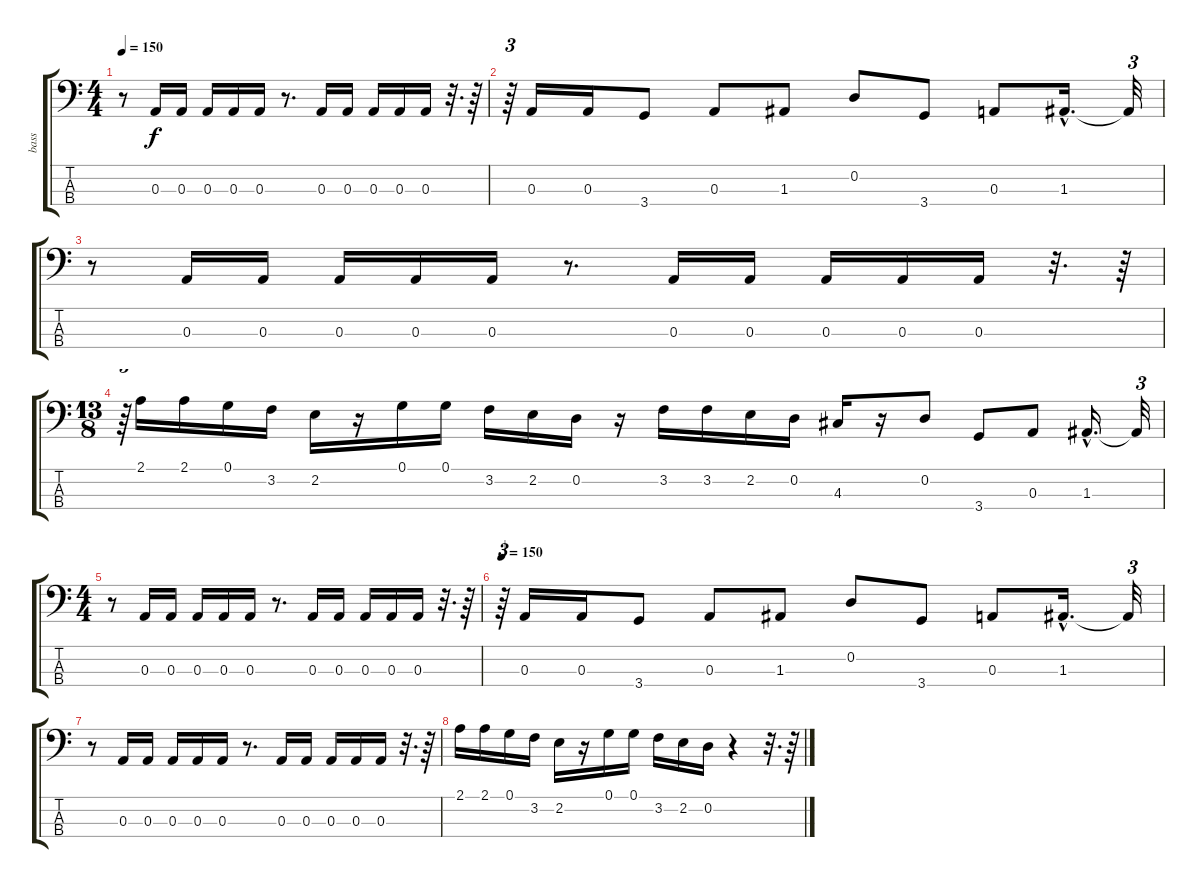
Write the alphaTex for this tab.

\track ("bass" "bass") {instrument electricbassfinger}
\staff {score tabs}
\tuning (G2 D2 A1 E1) {hide}
\ts (4 4)
\tempo 150
\clef f4
\ks c
r.8{dy f} 0.3.16 0.3.16 0.3.16 0.3.16 0.3.16 r.8{d} 0.3.16 0.3.16 0.3.16 0.3.16 0.3.16 r.32{d} r.64 |
r.64{tu (3 2)} 0.3.16 0.3.16 3.4.8 0.3.8 1.3.8 0.2.8 3.4.8 0.3.8 1.3{hac}.16{d} 1.3{t}.32{tu (3 2)} |
r.8 0.3.16 0.3.16 0.3.16 0.3.16 0.3.16 r.8{d} 0.3.16 0.3.16 0.3.16 0.3.16 0.3.16 r.32{d} r.64 |
\ts (13 8)
r.64{tu (3 2)} 2.1.16 2.1.16 0.1.16 3.2.16 2.2.16 r.16 0.1.16 0.1.16 3.2.16 2.2.16 0.2.16 r.16 3.2.16 3.2.16 2.2.16 0.2.16 4.3.16 r.16 0.2.8 3.4.8 0.3.8 1.3{hac}.16{d} 1.3{t}.32{tu (3 2)} |
\ts (4 4)
r.8 0.3.16 0.3.16 0.3.16 0.3.16 0.3.16 r.8{d} 0.3.16 0.3.16 0.3.16 0.3.16 0.3.16 r.32{d} r.64 |
\tempo 150
r.64{tu (3 2)} 0.3.16 0.3.16 3.4.8 0.3.8 1.3.8 0.2.8 3.4.8 0.3.8 1.3{hac}.16{d} 1.3{t}.32{tu (3 2)} |
r.8 0.3.16 0.3.16 0.3.16 0.3.16 0.3.16 r.8{d} 0.3.16 0.3.16 0.3.16 0.3.16 0.3.16 r.32{d} r.64 |
2.1.16 2.1.16 0.1.16 3.2.16 2.2.16 r.16 0.1.16 0.1.16 3.2.16 2.2.16 0.2.16 r.4 r.32{d} r.64
